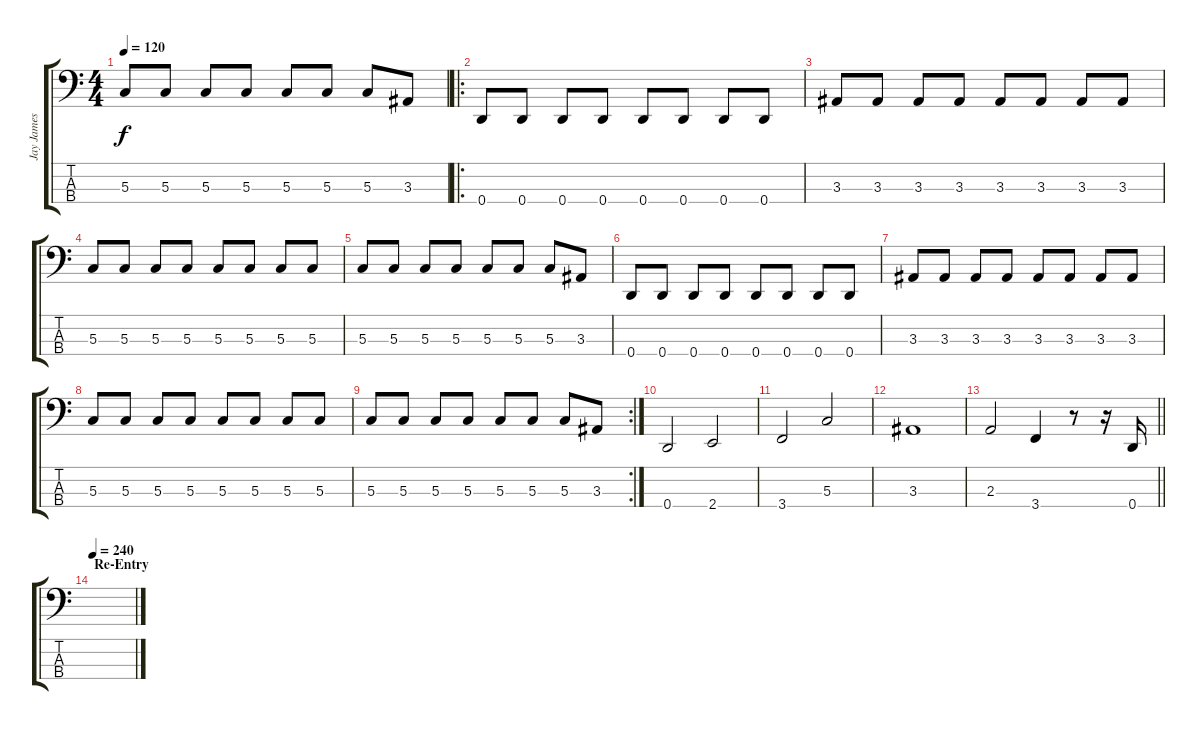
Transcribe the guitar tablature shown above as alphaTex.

\track ("Jay James" "Jay James") {instrument electricbasspick}
\staff {score tabs}
\tuning (F2 C2 G1 D1) {hide}
\ts (4 4)
\tempo 120
\clef f4
\ks c
5.3.8{dy f} 5.3.8 5.3.8 5.3.8 5.3.8 5.3.8 5.3.8 3.3.8 |
\ro
0.4.8 0.4.8 0.4.8 0.4.8 0.4.8 0.4.8 0.4.8 0.4.8 |
3.3.8 3.3.8 3.3.8 3.3.8 3.3.8 3.3.8 3.3.8 3.3.8 |
5.3.8 5.3.8 5.3.8 5.3.8 5.3.8 5.3.8 5.3.8 5.3.8 |
5.3.8 5.3.8 5.3.8 5.3.8 5.3.8 5.3.8 5.3.8 3.3.8 |
0.4.8 0.4.8 0.4.8 0.4.8 0.4.8 0.4.8 0.4.8 0.4.8 |
3.3.8 3.3.8 3.3.8 3.3.8 3.3.8 3.3.8 3.3.8 3.3.8 |
5.3.8 5.3.8 5.3.8 5.3.8 5.3.8 5.3.8 5.3.8 5.3.8 |
\rc 2
5.3.8 5.3.8 5.3.8 5.3.8 5.3.8 5.3.8 5.3.8 3.3.8 |
0.4.2 2.4.2 |
3.4.2 5.3.2 |
3.3.1 |
\barLineRight lightlight
2.3.2 3.4.4 r.8 r.16 0.4.16 |
\section ("" "Re-Entry")
\tempo 240
